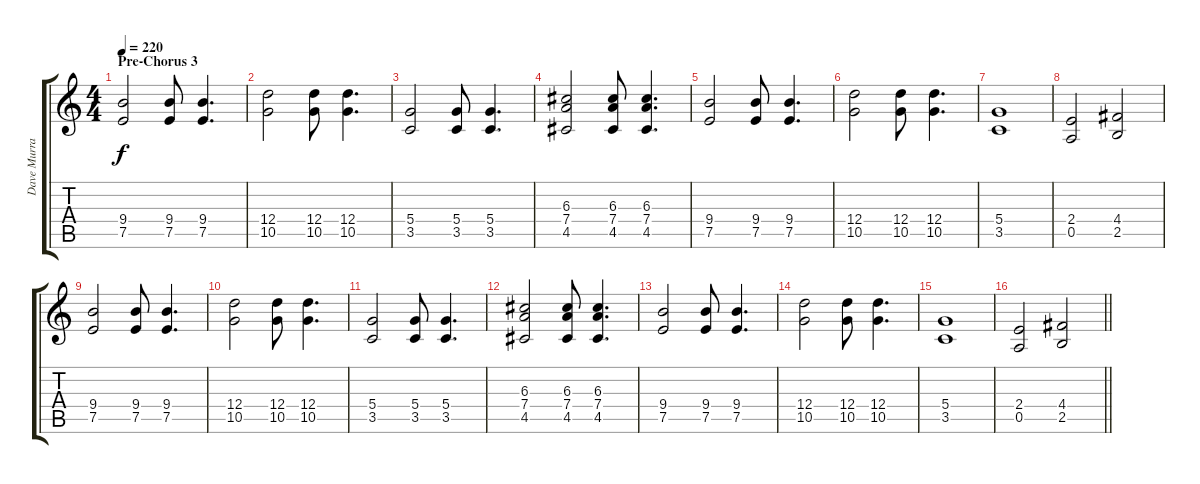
\track ("Dave Murray" "Dave Murra") {instrument overdrivenguitar}
\staff {score tabs}
\tuning (E4 B3 G3 D3 A2 E2) {hide}
\ts (4 4)
\section ("" "Pre-Chorus 3")
\tempo 220
\clef g2
\ks c
(9.4 7.5).2{dy f} (9.4 7.5).8 (9.4 7.5).4{d} |
(12.4 10.5).2 (12.4 10.5).8 (12.4 10.5).4{d} |
(5.4 3.5).2 (5.4 3.5).8 (5.4 3.5).4{d} |
(6.3 7.4 4.5).2 (6.3 7.4 4.5).8 (6.3 7.4 4.5).4{d} |
(9.4 7.5).2 (9.4 7.5).8 (9.4 7.5).4{d} |
(12.4 10.5).2 (12.4 10.5).8 (12.4 10.5).4{d} |
(5.4 3.5).1 |
(2.4 0.5).2 (4.4 2.5).2 |
(9.4 7.5).2 (9.4 7.5).8 (9.4 7.5).4{d} |
(12.4 10.5).2 (12.4 10.5).8 (12.4 10.5).4{d} |
(5.4 3.5).2 (5.4 3.5).8 (5.4 3.5).4{d} |
(6.3 7.4 4.5).2 (6.3 7.4 4.5).8 (6.3 7.4 4.5).4{d} |
(9.4 7.5).2 (9.4 7.5).8 (9.4 7.5).4{d} |
(12.4 10.5).2 (12.4 10.5).8 (12.4 10.5).4{d} |
(5.4 3.5).1 |
\barLineRight lightlight
(2.4 0.5).2 (4.4 2.5).2
